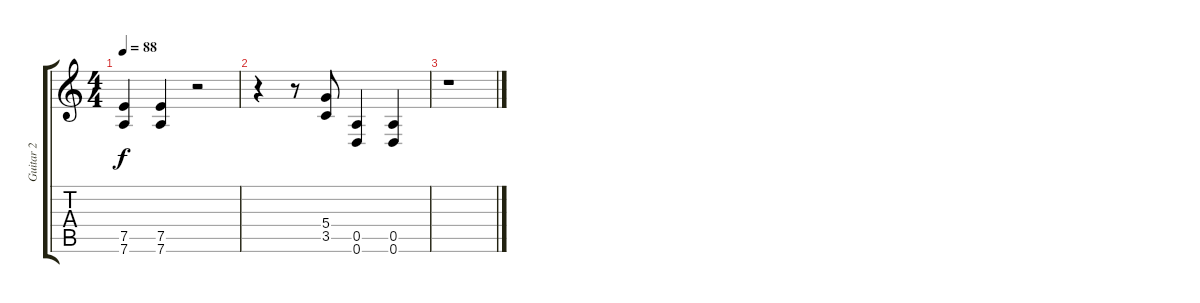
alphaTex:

\track ("Guitar 2" "Guitar 2") {instrument overdrivenguitar}
\staff {score tabs}
\tuning (E4 B3 G3 D3 A2 D2) {hide}
\ts (4 4)
\tempo 88
\clef g2
\ks c
(7.5 7.6).4{dy f} (7.5 7.6).4 r.2 |
r.4 r.8 (5.4 3.5).8 (0.5 0.6).4 (0.5 0.6).4 |
r.1
